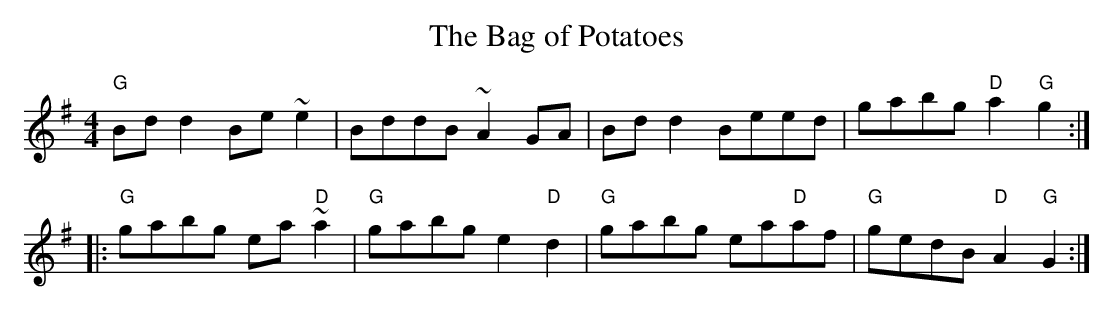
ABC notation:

X:1
T:The Bag of Potatoes
M:4/4
L:1/8
K:G
"G"Bd d2 Be ~e2|BddB ~A2 GA|Bd d2 Beed|gabg "D"a2 "G"g2:|
|:"G"gabg ea "D"~a2|"G"gabg e2"D"d2|"G"gabg ea"D"af|"G"gedB "D"A2"G"G2:|
